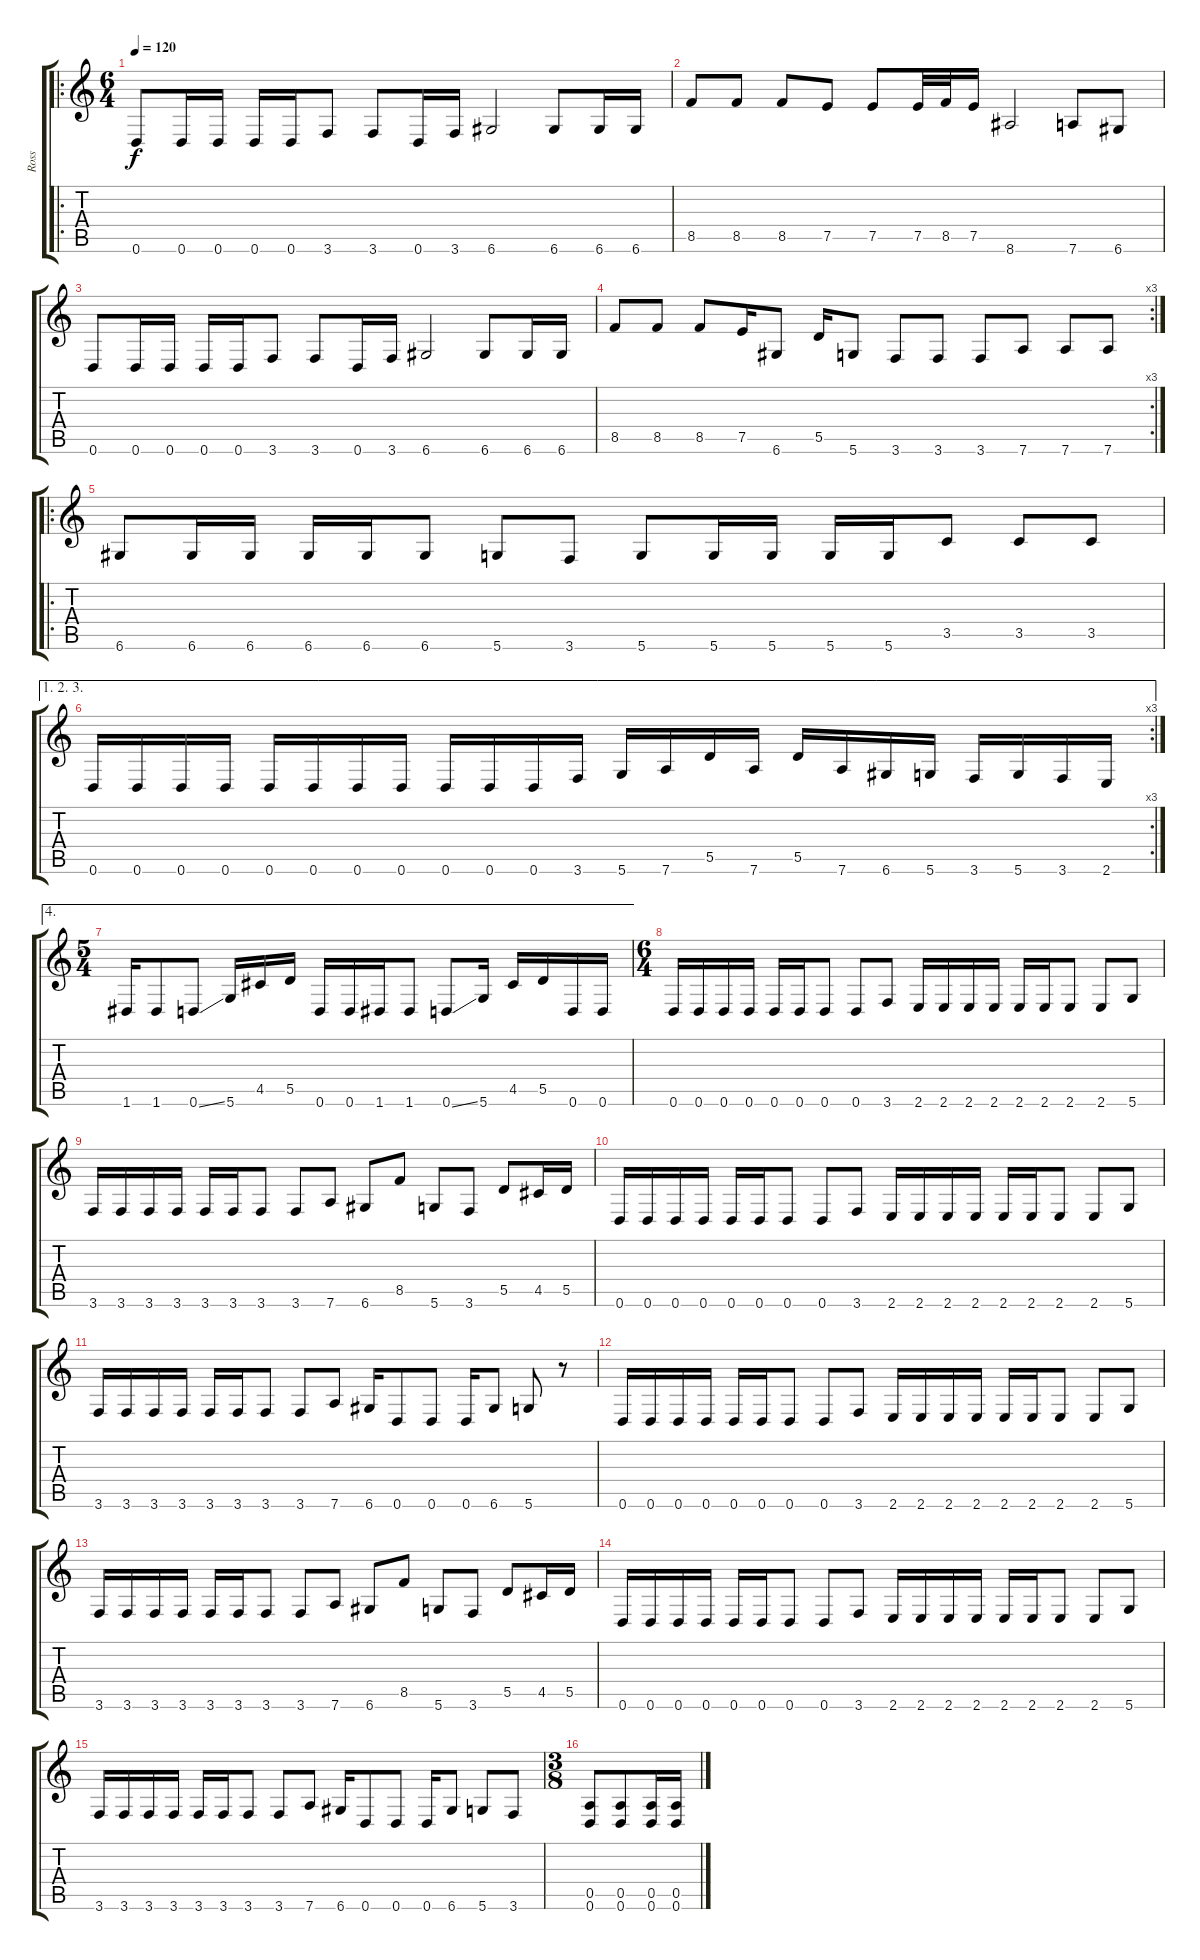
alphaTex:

\track ("Ross" "Ross") {instrument distortionguitar}
\staff {score tabs}
\tuning (E4 B3 G3 D3 A2 D2) {hide}
\ro
\ts (6 4)
\tempo 120
\clef g2
\ks c
0.6.8{dy f instrument distortionguitar} 0.6.16 0.6.16 0.6.16 0.6.16 3.6.8 3.6.8 0.6.16 3.6.16 6.6.2 6.6.8 6.6.16 6.6.16 |
8.5.8 8.5.8 8.5.8 7.5.8 7.5.8 7.5.32 8.5.32 7.5.16 8.6.2 7.6.8 6.6.8 |
0.6.8 0.6.16 0.6.16 0.6.16 0.6.16 3.6.8 3.6.8 0.6.16 3.6.16 6.6.2 6.6.8 6.6.16 6.6.16 |
\rc 3
8.5.8 8.5.8 8.5.8 7.5.16 6.6.8 5.5.16 5.6.8 3.6.8 3.6.8 3.6.8 7.6.8 7.6.8 7.6.8 |
\ro
6.6.8 6.6.16 6.6.16 6.6.16 6.6.16 6.6.8 5.6.8 3.6.8 5.6.8 5.6.16 5.6.16 5.6.16 5.6.16 3.5.8 3.5.8 3.5.8 |
\ae (1 2 3)
\rc 3
0.6.16 0.6.16 0.6.16 0.6.16 0.6.16 0.6.16 0.6.16 0.6.16 0.6.16 0.6.16 0.6.16 3.6.16 5.6.16 7.6.16 5.5.16 7.6.16 5.5.16 7.6.16 6.6.16 5.6.16 3.6.16 5.6.16 3.6.16 2.6.16 |
\ae 4
\ts (5 4)
1.6.16 1.6.8 0.6{ss}.8 5.6.16 4.5.16 5.5.16 0.6.16 0.6.16 1.6.16 1.6.8 0.6{ss}.8 5.6.16 4.5.16 5.5.16 0.6.16 0.6.16 |
\ts (6 4)
0.6.16 0.6.16 0.6.16 0.6.16 0.6.16 0.6.16 0.6.8 0.6.8 3.6.8 2.6.16 2.6.16 2.6.16 2.6.16 2.6.16 2.6.16 2.6.8 2.6.8 5.6.8 |
3.6.16 3.6.16 3.6.16 3.6.16 3.6.16 3.6.16 3.6.8 3.6.8 7.6.8 6.6.8 8.5.8 5.6.8 3.6.8 5.5.8 4.5.16 5.5.16 |
0.6.16 0.6.16 0.6.16 0.6.16 0.6.16 0.6.16 0.6.8 0.6.8 3.6.8 2.6.16 2.6.16 2.6.16 2.6.16 2.6.16 2.6.16 2.6.8 2.6.8 5.6.8 |
3.6.16 3.6.16 3.6.16 3.6.16 3.6.16 3.6.16 3.6.8 3.6.8 7.6.8 6.6.16 0.6.8 0.6.8 0.6.16 6.6.8 5.6.8 r.8 |
0.6.16 0.6.16 0.6.16 0.6.16 0.6.16 0.6.16 0.6.8 0.6.8 3.6.8 2.6.16 2.6.16 2.6.16 2.6.16 2.6.16 2.6.16 2.6.8 2.6.8 5.6.8 |
3.6.16 3.6.16 3.6.16 3.6.16 3.6.16 3.6.16 3.6.8 3.6.8 7.6.8 6.6.8 8.5.8 5.6.8 3.6.8 5.5.8 4.5.16 5.5.16 |
0.6.16 0.6.16 0.6.16 0.6.16 0.6.16 0.6.16 0.6.8 0.6.8 3.6.8 2.6.16 2.6.16 2.6.16 2.6.16 2.6.16 2.6.16 2.6.8 2.6.8 5.6.8 |
3.6.16 3.6.16 3.6.16 3.6.16 3.6.16 3.6.16 3.6.8 3.6.8 7.6.8 6.6.16 0.6.8 0.6.8 0.6.16 6.6.8 5.6.8 3.6.8 |
\ts (3 8)
(0.5 0.6).8 (0.5 0.6).8 (0.5 0.6).16 (0.5 0.6).16
